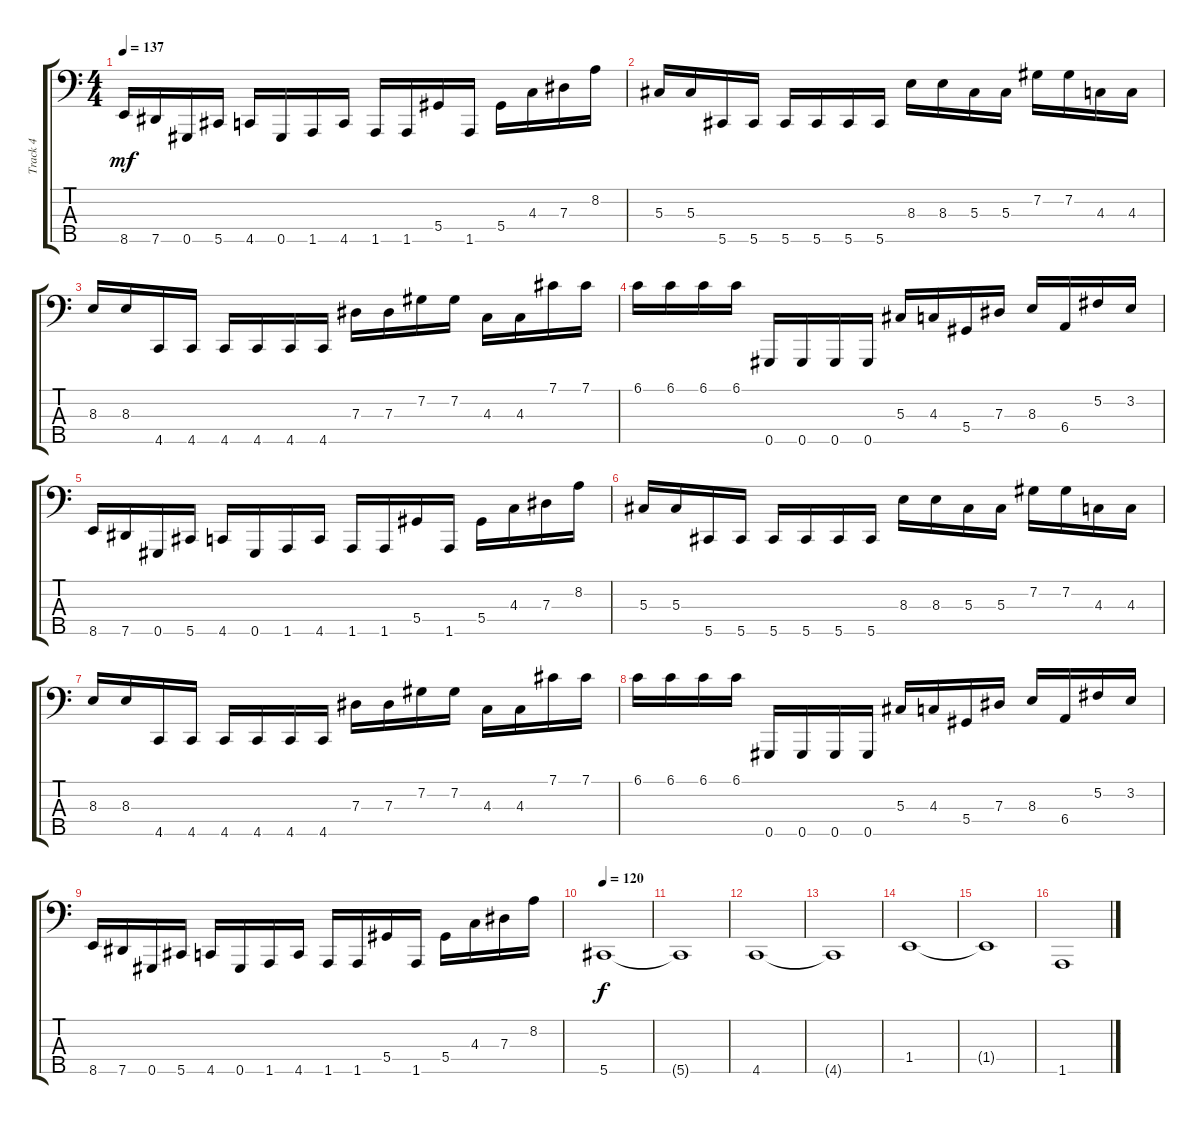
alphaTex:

\track ("Track 4" "Track 4") {instrument electricbassfinger}
\staff {score tabs}
\tuning (Gb2 Db2 Ab1 Eb1 Ab0) {hide}
\ts (4 4)
\tempo 137
\clef f4
\ks c
8.5.16{dy mf} 7.5.16 0.5.16 5.5.16 4.5.16 0.5.16 1.5.16 4.5.16 1.5.16 1.5.16 5.4.16 1.5.16 5.4.16 4.3.16 7.3.16 8.2.16 |
5.3.16 5.3.16 5.5.16 5.5.16 5.5.16 5.5.16 5.5.16 5.5.16 8.3.16 8.3.16 5.3.16 5.3.16 7.2.16 7.2.16 4.3.16 4.3.16 |
8.3.16 8.3.16 4.5.16 4.5.16 4.5.16 4.5.16 4.5.16 4.5.16 7.3.16 7.3.16 7.2.16 7.2.16 4.3.16 4.3.16 7.1.16 7.1.16 |
6.1.16 6.1.16 6.1.16 6.1.16 0.5.16 0.5.16 0.5.16 0.5.16 5.3.16 4.3.16 5.4.16 7.3.16 8.3.16 6.4.16 5.2.16 3.2.16 |
8.5.16 7.5.16 0.5.16 5.5.16 4.5.16 0.5.16 1.5.16 4.5.16 1.5.16 1.5.16 5.4.16 1.5.16 5.4.16 4.3.16 7.3.16 8.2.16 |
5.3.16 5.3.16 5.5.16 5.5.16 5.5.16 5.5.16 5.5.16 5.5.16 8.3.16 8.3.16 5.3.16 5.3.16 7.2.16 7.2.16 4.3.16 4.3.16 |
8.3.16 8.3.16 4.5.16 4.5.16 4.5.16 4.5.16 4.5.16 4.5.16 7.3.16 7.3.16 7.2.16 7.2.16 4.3.16 4.3.16 7.1.16 7.1.16 |
6.1.16 6.1.16 6.1.16 6.1.16 0.5.16 0.5.16 0.5.16 0.5.16 5.3.16 4.3.16 5.4.16 7.3.16 8.3.16 6.4.16 5.2.16 3.2.16 |
8.5.16 7.5.16 0.5.16 5.5.16 4.5.16 0.5.16 1.5.16 4.5.16 1.5.16 1.5.16 5.4.16 1.5.16 5.4.16 4.3.16 7.3.16 8.2.16 |
\tempo 120
5.5.1{dy f} |
5.5{t}.1 |
4.5.1 |
4.5{t}.1 |
1.4.1 |
1.4{t}.1 |
1.5.1
